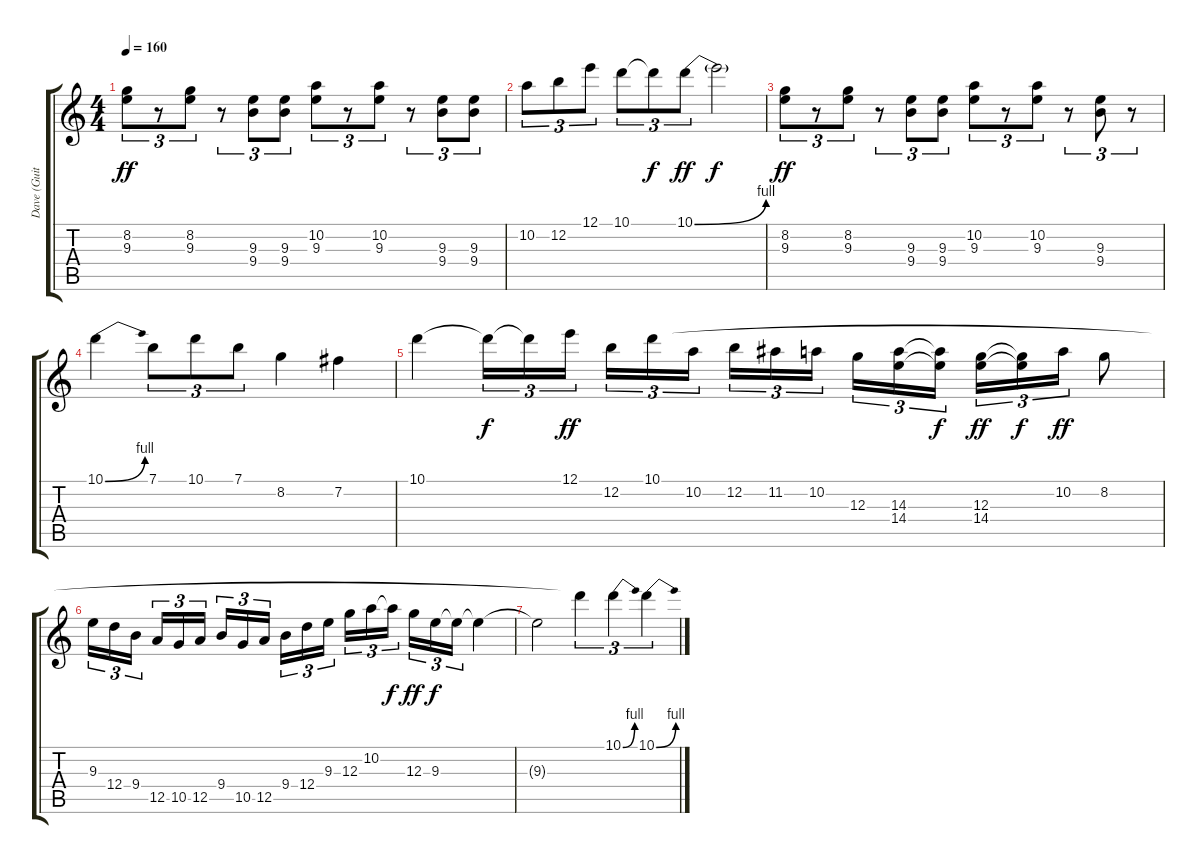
\track ("Dave (Guitar 1)" "Dave (Guit") {instrument distortionguitar}
\staff {score tabs}
\tuning (E4 B3 G3 D3 A2 E2) {hide}
\ts (4 4)
\tempo 160
\clef g2
\ks c
(8.2 9.3).8{tu (3 2) dy ff} r.8{tu (3 2)} (8.2 9.3).8{tu (3 2)} r.8{tu (3 2)} (9.3 9.4).8{tu (3 2)} (9.3 9.4).8{tu (3 2)} (10.2 9.3).8{tu (3 2)} r.8{tu (3 2)} (10.2 9.3).8{tu (3 2)} r.8{tu (3 2)} (9.3 9.4).8{tu (3 2)} (9.3 9.4).8{tu (3 2)} |
10.2.8{tu (3 2)} 12.2.8{tu (3 2)} 12.1.8{tu (3 2)} 10.1.8{tu (3 2)} 10.1{t}.8{tu (3 2) dy f} 10.1{be (bend 0 0 60 4)}.8{tu (3 2) dy ff} 10.1{t}.2{dy f} |
(8.2 9.3).8{tu (3 2) dy ff} r.8{tu (3 2)} (8.2 9.3).8{tu (3 2)} r.8{tu (3 2)} (9.3 9.4).8{tu (3 2)} (9.3 9.4).8{tu (3 2)} (10.2 9.3).8{tu (3 2)} r.8{tu (3 2)} (10.2 9.3).8{tu (3 2)} r.8{tu (3 2)} (9.3 9.4).8{tu (3 2)} r.8{tu (3 2)} |
10.1{be (bend 0 0 60 4)}.4 7.1.8{tu (3 2)} 10.1.8{tu (3 2)} 7.1.8{tu (3 2)} 8.2.4 7.2.4 |
10.1.4 10.1{t}.16{tu (3 2) dy f} 10.1{t}.16{tu (3 2)} 12.1.16{tu (3 2) dy ff} 12.2.16{tu (3 2)} 10.1.16{tu (3 2)} 10.2.16{tu (3 2)} 12.2.16{tu (3 2)} 11.2.16{tu (3 2)} 10.2.16{tu (3 2)} 12.3.16{tu (3 2)} (14.3 14.4).16{tu (3 2)} (14.3{t} 14.4{t}).16{tu (3 2) dy f} (12.3 14.4).16{tu (3 2) dy ff} (12.3{t} 14.4{t}).16{tu (3 2) dy f} 10.2.16{tu (3 2) dy ff} 8.2.8 |
9.3.16{tu (3 2)} 12.4.16{tu (3 2)} 9.4.16{tu (3 2)} 12.5.16{tu (3 2)} 10.5.16{tu (3 2)} 12.5.16{tu (3 2)} 9.4.16{tu (3 2)} 10.5.16{tu (3 2)} 12.5.16{tu (3 2)} 9.4.16{tu (3 2)} 12.4.16{tu (3 2)} 9.3.16{tu (3 2)} 12.3.16{tu (3 2)} 10.2.16{tu (3 2)} 10.2{t}.16{tu (3 2) dy f} 12.3.16{tu (3 2) dy ff} 9.3.16{tu (3 2) dy f} 9.3{t}.16{tu (3 2)} 9.3{t}.4 |
9.3{t}.2 10.1{t}.4{tu (3 2)} 10.1{be (bend 0 0 60 4)}.4{tu (3 2)} 10.1{be (bend 0 0 60 4)}.4{tu (3 2)}
